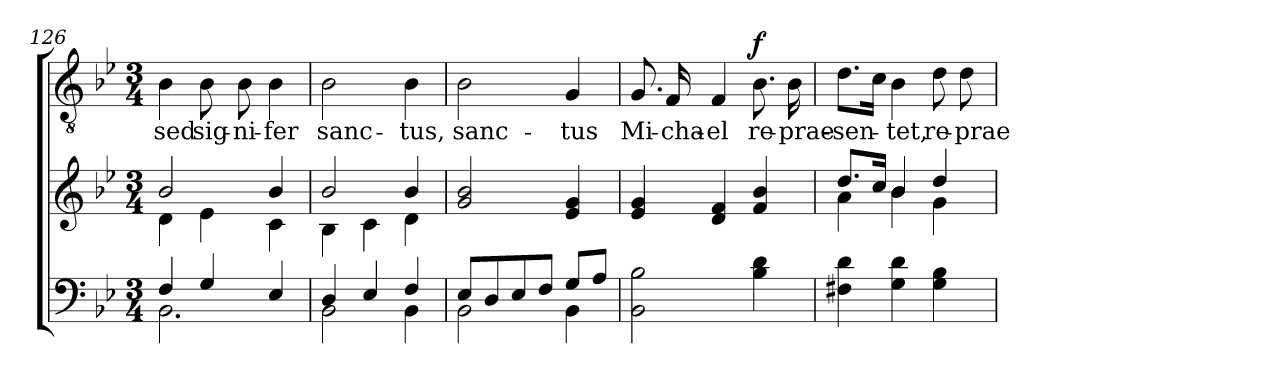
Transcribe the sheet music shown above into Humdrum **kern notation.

**kern	**kern	**kern	**text	**dynam
*part2	*part2	*part1	*part1	*part1
*staff3	*staff2	*staff1	*staff1	*staff1
!!LO:LB:g=z
*clefF4	*clefG2	*clefGv2	*	*
*k[b-e-]	*k[b-e-]	*k[b-e-]	*	*
*B-:	*B-:	*B-:	*	*
*M3/4	*M3/4	*M3/4	*	*
=126	=126	=126	=126	=126
*^	*^	*	*	*
!	!	!	!	!	!LO:LY:b	!
4F/	2.BB-\	2b-/	4d\	4B-\	sed	.
!	!	!	!	!	!LO:LY:b	!
4G/	.	.	4e-\	8B-\	sig-	.
!	!	!	!	!	!LO:LY:b	!
.	.	.	.	8B-\	-ni-	.
!	!	!	!	!	!LO:LY:b	!
4E-/	.	4b-/	4c\	4B-\	-fer	.
=127	=127	=127	=127	=127	=127	=127
!	!	!	!	!	!LO:LY:b	!
4D/	2BB-\	2b-/	4B-\	2B-\	sanc-	.
4E-/	.	.	4c\	.	.	.
!	!	!	!	!	!LO:LY:b	!
4F/	4BB-\	4b-/	4d\	4B-\	-tus,	.
=128	=128	=128	=128	=128	=128	=128
!	!	!	!	!	!LO:LY:b	!
*	*	*v	*v	*	*	*
8E-/L	2BB-\	2g/ 2b-/	2B-\	sanc-	.
8D/	.	.	.	.	.
8E-/	.	.	.	.	.
8F/J	.	.	.	.	.
!	!	!	!	!LO:LY:b	!
8G/L	4BB-\	4e-/ 4g/	4G/	-tus	.
8A/J	.	.	.	.	.
*v	*v	*	*	*	*
=129	=129	=129	=129	=129
!	!	!	!LO:LY:b	!
2BB-\ 2B-\	4e-/ 4g/	8.G/	Mi-	.
!	!	!	!LO:LY:b	!
.	.	16F/	-cha-	.
!	!	!	!LO:LY:b	!
.	4d/ 4f/	4F/	-el	.
!	!	!	!LO:LY:b	!LO:DY:a
4B-\ 4d\	4f/ 4b-/	8.B-\	re-	f
!	!	!	!LO:LY:b	!
.	.	16B-\	-prae-	.
=130	=130	=130	=130	=130
*	*^	*	*	*
!	!	!	!	!LO:LY:b	!
4F#X\ 4d\	8.dd/L	4a\	8.d\L	-sen-	.
.	16cc/Jk	.	16c\Jk	.	.
!	!	!	!	!LO:LY:b	!
4G\ 4d\	4b-/	4b-\	4B-\	-tet,	.
!	!	!	!	!LO:LY:b	!
4G\ 4B-\	4dd/	4g\	8d\	re-	.
!	!	!	!	!LO:LY:b	!
.	.	.	8d\	-prae-	.
*	*v	*v	*	*	*
=	=	=	=	=
*-	*-	*-	*-	*-
